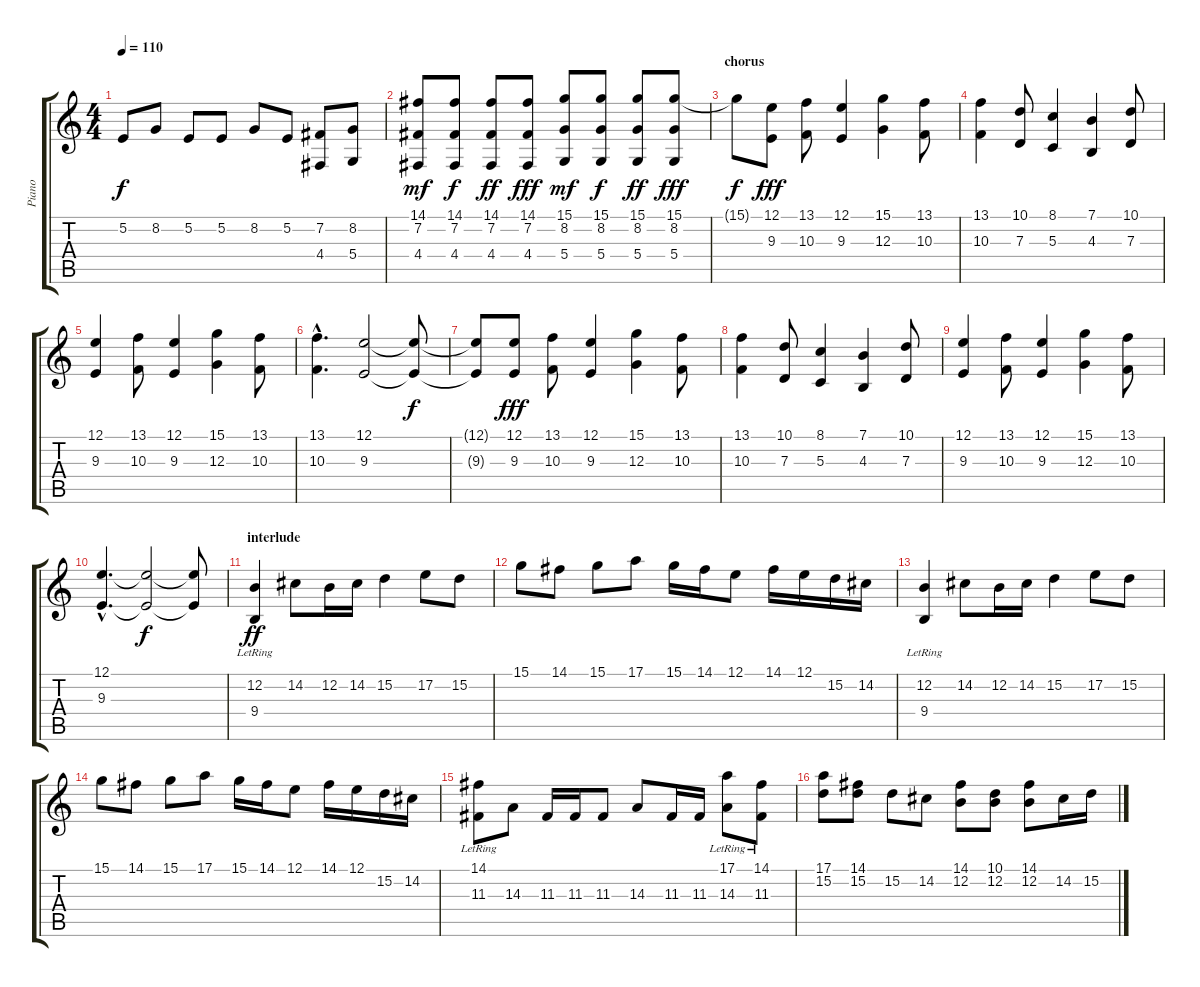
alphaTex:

\track ("Piano" "Piano") {instrument acousticgrandpiano}
\staff {score tabs}
\tuning (E4 B3 G3 D3 A2 E2) {hide}
\ts (4 4)
\tempo 110
\clef g2
\ks c
5.2.8{dy f} 8.2.8 5.2.8 5.2.8 8.2.8 5.2.8 (7.2 4.4).8 (8.2 5.4).8 |
(14.1 7.2 4.4).8{dy mf} (14.1 7.2 4.4).8{dy f} (14.1 7.2 4.4).8{dy ff} (14.1 7.2 4.4).8{dy fff} (15.1 8.2 5.4).8{dy mf} (15.1 8.2 5.4).8{dy f} (15.1 8.2 5.4).8{dy ff} (15.1 8.2 5.4).8{dy fff} |
\section ("" "chorus")
15.1{t}.8{dy f} (12.1 9.3).8{dy fff} (13.1 10.3).8 (12.1 9.3).4 (15.1 12.3).4 (13.1 10.3).8 |
(13.1 10.3).4 (10.1 7.3).8 (8.1 5.3).4 (7.1 4.3).4 (10.1 7.3).8 |
(12.1 9.3).4 (13.1 10.3).8 (12.1 9.3).4 (15.1 12.3).4 (13.1 10.3).8 |
(13.1{hac} 10.3{hac}).4{d} (12.1 9.3).2 (12.1{t} 9.3{t}).8{dy f} |
(12.1{t} 9.3{t}).8 (12.1 9.3).8{dy fff} (13.1 10.3).8 (12.1 9.3).4 (15.1 12.3).4 (13.1 10.3).8 |
(13.1 10.3).4 (10.1 7.3).8 (8.1 5.3).4 (7.1 4.3).4 (10.1 7.3).8 |
(12.1 9.3).4 (13.1 10.3).8 (12.1 9.3).4 (15.1 12.3).4 (13.1 10.3).8 |
(12.1{hac} 9.3{hac}).4{d} (12.1{t} 9.3{t}).2{dy f} (12.1{t} 9.3{t}).8 |
\section ("" "interlude")
(12.2 9.4{lr}).4{dy ff} 14.2.8 12.2.16 14.2.16 15.2.4 17.2.8 15.2.8 |
15.1.8 14.1.8 15.1.8 17.1.8 15.1.16 14.1.16 12.1.8 14.1.16 12.1.16 15.2.16 14.2.16 |
(12.2 9.4{lr}).4 14.2.8 12.2.16 14.2.16 15.2.4 17.2.8 15.2.8 |
15.1.8 14.1.8 15.1.8 17.1.8 15.1.16 14.1.16 12.1.8 14.1.16 12.1.16 15.2.16 14.2.16 |
(14.1{lr} 11.3).8 14.3.8 11.3.16 11.3.16 11.3.8 14.3.8 11.3.16 11.3.16 (17.1{lr} 14.3).8 (14.1{lr} 11.3).8 |
(17.1 15.2).8 (14.1 15.2).8 15.2.8 14.2.8 (14.1 12.2).8 (10.1 12.2).8 (14.1 12.2).8 14.2.16 15.2.16
